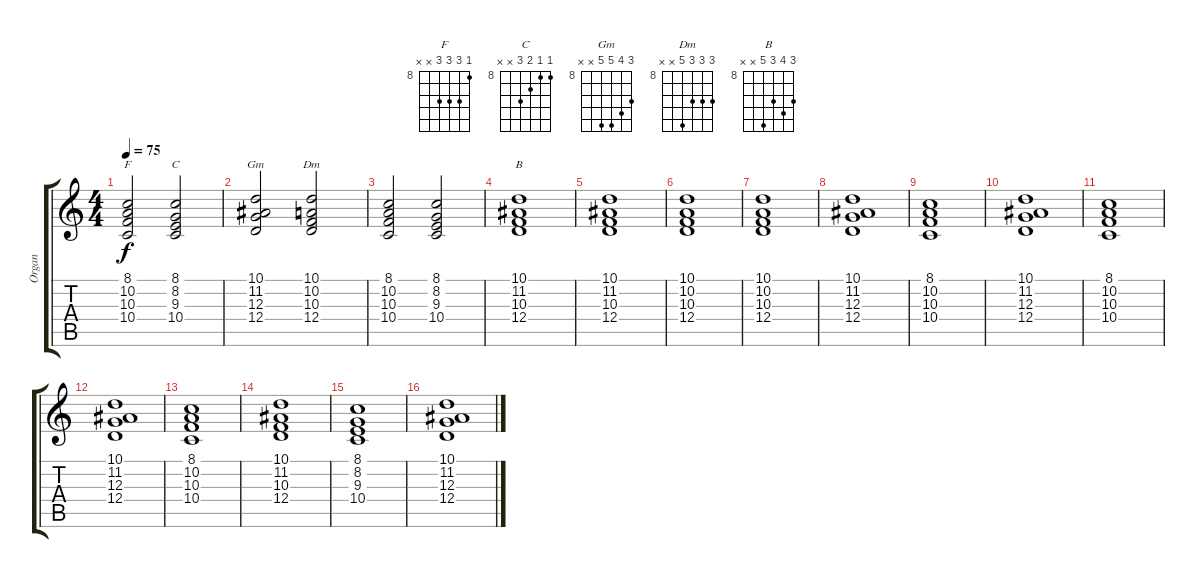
\track ("Organ" "Organ") {instrument synthstrings1}
\staff {score tabs}
\tuning (E4 B3 G3 D3 A2 E2) {hide}
\chord ("F" 8 10 10 10 x x) {firstfret 8}
\chord ("C" 8 8 9 10 x x) {firstfret 8}
\chord ("Gm" 10 11 12 12 x x) {firstfret 8}
\chord ("Dm" 10 10 10 12 x x) {firstfret 8}
\chord ("B" 10 11 10 12 x x) {firstfret 8}
\ts (4 4)
\tempo 75
\clef g2
\ks c
(8.1 10.2 10.3 10.4).2{ch "F" dy f} (8.1 8.2 9.3 10.4).2{ch "C"} |
(10.1 11.2 12.3 12.4).2{ch "Gm"} (10.1 10.2 10.3 12.4).2{ch "Dm"} |
(8.1 10.2 10.3 10.4).2 (8.1 8.2 9.3 10.4).2 |
(10.1 11.2 10.3 12.4).1{ch "B"} |
(10.1 11.2 10.3 12.4).1 |
(10.1 10.2 10.3 12.4).1 |
(10.1 10.2 10.3 12.4).1 |
(10.1 11.2 12.3 12.4).1 |
(8.1 10.2 10.3 10.4).1 |
(10.1 11.2 12.3 12.4).1 |
(8.1 10.2 10.3 10.4).1 |
(10.1 11.2 12.3 12.4).1 |
(8.1 10.2 10.3 10.4).1 |
(10.1 11.2 10.3 12.4).1 |
(8.1 8.2 9.3 10.4).1 |
(10.1 11.2 12.3 12.4).1
